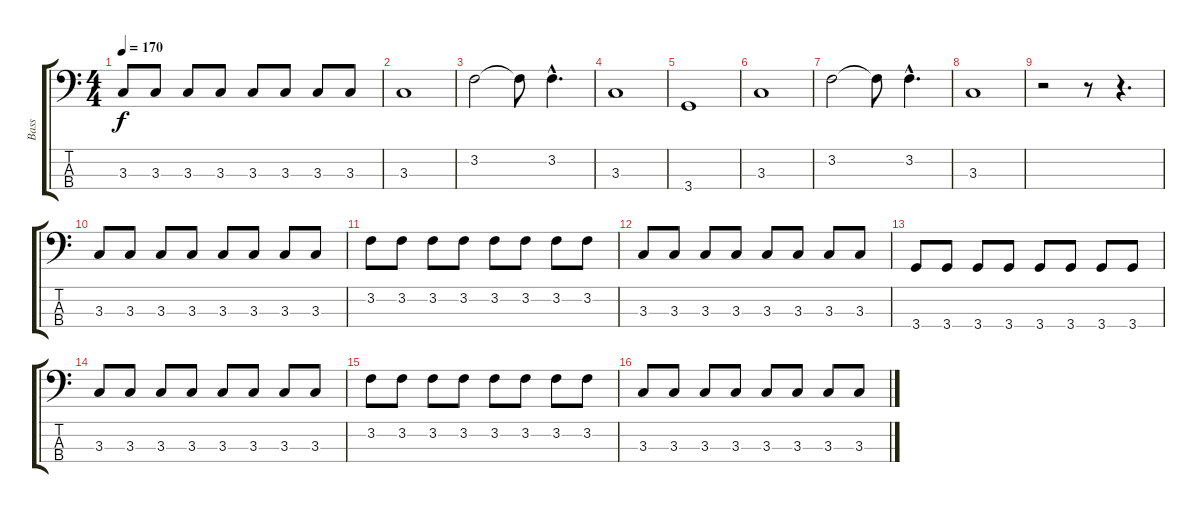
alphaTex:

\track ("Bass" "Bass") {instrument electricbassfinger}
\staff {score tabs}
\tuning (G2 D2 A1 E1) {hide}
\ts (4 4)
\tempo 170
\clef f4
\ks c
3.3.8{dy f} 3.3.8 3.3.8 3.3.8 3.3.8 3.3.8 3.3.8 3.3.8 |
3.3.1 |
3.2.2 3.2{t}.8 3.2{hac}.4{d} |
3.3.1 |
3.4.1 |
3.3.1 |
3.2.2 3.2{t}.8 3.2{hac}.4{d} |
3.3.1 |
r.2 r.8 r.4{d} |
3.3.8 3.3.8 3.3.8 3.3.8 3.3.8 3.3.8 3.3.8 3.3.8 |
3.2.8 3.2.8 3.2.8 3.2.8 3.2.8 3.2.8 3.2.8 3.2.8 |
3.3.8 3.3.8 3.3.8 3.3.8 3.3.8 3.3.8 3.3.8 3.3.8 |
3.4.8 3.4.8 3.4.8 3.4.8 3.4.8 3.4.8 3.4.8 3.4.8 |
3.3.8 3.3.8 3.3.8 3.3.8 3.3.8 3.3.8 3.3.8 3.3.8 |
3.2.8 3.2.8 3.2.8 3.2.8 3.2.8 3.2.8 3.2.8 3.2.8 |
3.3.8 3.3.8 3.3.8 3.3.8 3.3.8 3.3.8 3.3.8 3.3.8
